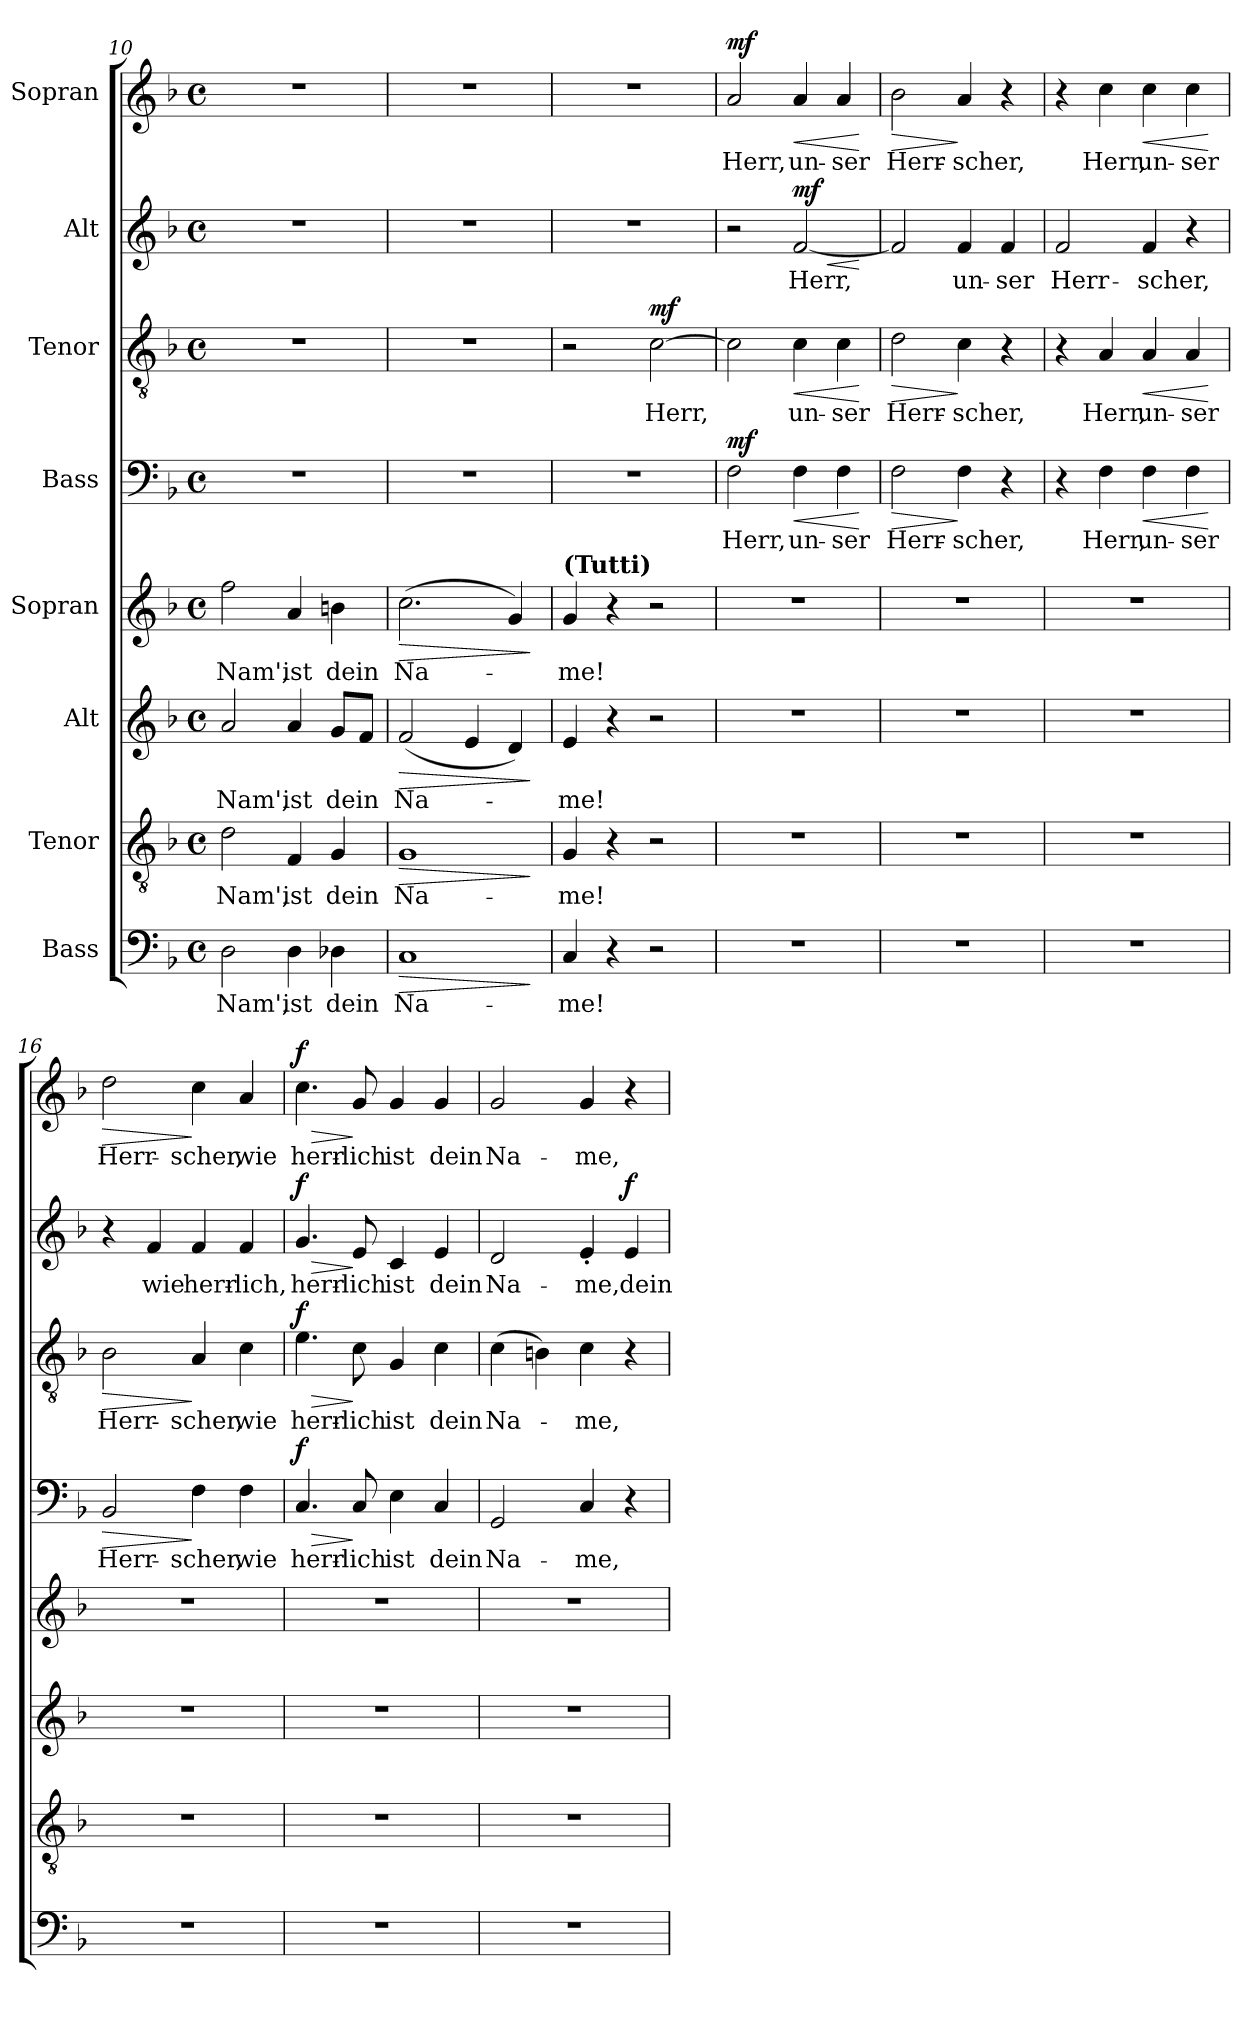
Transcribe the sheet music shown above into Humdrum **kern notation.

**kern	**text	**dynam	**kern	**text	**dynam	**kern	**text	**dynam	**kern	**text	**dynam	**kern	**text	**dynam	**kern	**text	**dynam	**kern	**text	**dynam	**kern	**text	**dynam
*part8	*part8	*part8	*part7	*part7	*part7	*part6	*part6	*part6	*part5	*part5	*part5	*part4	*part4	*part4	*part3	*part3	*part3	*part2	*part2	*part2	*part1	*part1	*part1
*staff8	*staff8	*staff8	*staff7	*staff7	*staff7	*staff6	*staff6	*staff6	*staff5	*staff5	*staff5	*staff4	*staff4	*staff4	*staff3	*staff3	*staff3	*staff2	*staff2	*staff2	*staff1	*staff1	*staff1
*I"Bass	*	*	*I"Tenor	*	*	*I"Alt	*	*	*I"Sopran	*	*	*I"Bass	*	*	*I"Tenor	*	*	*I"Alt	*	*	*I"Sopran	*	*
*clefF4	*	*	*clefGv2	*	*	*clefG2	*	*	*clefG2	*	*	*clefF4	*	*	*clefGv2	*	*	*clefG2	*	*	*clefG2	*	*
*k[b-]	*	*	*k[b-]	*	*	*k[b-]	*	*	*k[b-]	*	*	*k[b-]	*	*	*k[b-]	*	*	*k[b-]	*	*	*k[b-]	*	*
*M4/4	*	*	*M4/4	*	*	*M4/4	*	*	*M4/4	*	*	*M4/4	*	*	*M4/4	*	*	*M4/4	*	*	*M4/4	*	*
*met(c)	*	*	*met(c)	*	*	*met(c)	*	*	*met(c)	*	*	*met(c)	*	*	*met(c)	*	*	*met(c)	*	*	*met(c)	*	*
=10	=10	=10	=10	=10	=10	=10	=10	=10	=10	=10	=10	=10	=10	=10	=10	=10	=10	=10	=10	=10	=10	=10	=10
!	!LO:LY:b	!	!	!LO:LY:b	!	!	!LO:LY:b	!	!	!LO:LY:b	!	!	!	!	!	!	!	!	!	!	!	!	!
2D\	Nam',	.	2d\	Nam',	.	2a/	Nam',	.	2ff\	Nam',	.	1r	.	.	1r	.	.	1r	.	.	1r	.	.
!	!LO:LY:b	!	!	!LO:LY:b	!	!	!LO:LY:b	!	!	!LO:LY:b	!	!	!	!	!	!	!	!	!	!	!	!	!
4D\	ist	.	4F/	ist	.	4a/	ist	.	4a/	ist	.	.	.	.	.	.	.	.	.	.	.	.	.
!	!LO:LY:b	!	!	!LO:LY:b	!	!	!LO:LY:b	!	!	!LO:LY:b	!	!	!	!	!	!	!	!	!	!	!	!	!
4D-X\	dein	.	4G/	dein	.	8g/L	dein	.	4bn\	dein	.	.	.	.	.	.	.	.	.	.	.	.	.
.	.	.	.	.	.	8f/J	.	.	.	.	.	.	.	.	.	.	.	.	.	.	.	.	.
=11	=11	=11	=11	=11	=11	=11	=11	=11	=11	=11	=11	=11	=11	=11	=11	=11	=11	=11	=11	=11	=11	=11	=11
!	!LO:LY:b	!LO:HP:b	!	!LO:LY:b	!LO:HP:b	!	!LO:LY:b	!LO:HP:b	!	!LO:LY:b	!LO:HP:b	!	!	!	!	!	!	!	!	!	!	!	!
1C	Na-	>	1G	Na-	>	(2f/	Na-	>	(2.cc\	Na-	>	1r	.	.	1r	.	.	1r	.	.	1r	.	.
.	.	.	.	.	.	4e/	.	.	.	.	.	.	.	.	.	.	.	.	.	.	.	.	.
.	.	.	.	.	.	4d/)	.	.	4g/)	.	.	.	.	.	.	.	.	.	.	.	.	.	.
.	.	]	.	.	]	.	.	]	.	.	]	.	.	.	.	.	.	.	.	.	.	.	.
!!LO:PB:g=z
=12	=12	=12	=12	=12	=12	=12	=12	=12	=12	=12	=12	=12	=12	=12	=12	=12	=12	=12	=12	=12	=12	=12	=12
!	!	!	!	!	!	!	!	!	!LO:TX:a:B:t=(Tutti)	!	!	!	!	!	!	!	!	!	!	!	!	!	!
!	!LO:LY:b	!	!	!LO:LY:b	!	!	!LO:LY:b	!	!	!LO:LY:b	!	!	!	!	!	!	!	!	!	!	!	!	!
4C/	-me!	.	4G/	-me!	.	4e/	-me!	.	4g/	-me!	.	1r	.	.	2r	.	.	1r	.	.	1r	.	.
4r	.	.	4r	.	.	4r	.	.	4r	.	.	.	.	.	.	.	.	.	.	.	.	.	.
!	!	!	!	!	!	!	!	!	!	!	!	!	!	!	!	!LO:LY:b	!LO:DY:a	!	!	!	!	!	!
2r	.	.	2r	.	.	2r	.	.	2r	.	.	.	.	.	[2c\	Herr,	mf	.	.	.	.	.	.
=13	=13	=13	=13	=13	=13	=13	=13	=13	=13	=13	=13	=13	=13	=13	=13	=13	=13	=13	=13	=13	=13	=13	=13
!	!	!	!	!	!	!	!	!	!	!	!	!	!LO:LY:b	!LO:DY:a	!	!	!	!	!	!	!	!LO:LY:b	!LO:DY:a
1r	.	.	1r	.	.	1r	.	.	1r	.	.	2F\	Herr,	mf	2c\]	.	.	2r	.	.	2a/	Herr,	mf
!	!	!	!	!	!	!	!	!	!	!	!	!	!LO:LY:b	!LO:HP:b	!	!LO:LY:b	!LO:HP:b	!	!LO:LY:b	!LO:HP:b	!	!LO:LY:b	!LO:HP:b
!	!	!	!	!	!	!	!	!	!	!	!	!	!	!	!	!	!	!	!	!LO:DY:n=1:a	!	!	!
.	.	.	.	.	.	.	.	.	.	.	.	4F\	un-	<	4c\	un-	<	[2f/	Herr,	< mf	4a/	un-	<
!	!	!	!	!	!	!	!	!	!	!	!	!	!LO:LY:b	!	!	!LO:LY:b	!	!	!	!	!	!LO:LY:b	!
.	.	.	.	.	.	.	.	.	.	.	.	4F\	-ser	.	4c\	-ser	.	.	.	.	4a/	-ser	.
.	.	.	.	.	.	.	.	.	.	.	.	.	.	[	.	.	[	.	.	[	.	.	[
=14	=14	=14	=14	=14	=14	=14	=14	=14	=14	=14	=14	=14	=14	=14	=14	=14	=14	=14	=14	=14	=14	=14	=14
!	!	!	!	!	!	!	!	!	!	!	!	!	!LO:LY:b	!LO:HP:b	!	!LO:LY:b	!LO:HP:b	!	!	!	!	!LO:LY:b	!LO:HP:b
1r	.	.	1r	.	.	1r	.	.	1r	.	.	2F\	Herr-	>	2d\	Herr-	>	2f/]	.	.	2b-\	Herr-	>
!	!	!	!	!	!	!	!	!	!	!	!	!	!LO:LY:b	!	!	!LO:LY:b	!	!	!LO:LY:b	!	!	!LO:LY:b	!
.	.	.	.	.	.	.	.	.	.	.	.	4F\	-scher,	]	4c\	-scher,	]	4f/	un-	.	4a/	-scher,	]
!	!	!	!	!	!	!	!	!	!	!	!	!	!	!	!	!	!	!	!LO:LY:b	!	!	!	!
.	.	.	.	.	.	.	.	.	.	.	.	4r	.	.	4r	.	.	4f/	-ser	.	4r	.	.
=15	=15	=15	=15	=15	=15	=15	=15	=15	=15	=15	=15	=15	=15	=15	=15	=15	=15	=15	=15	=15	=15	=15	=15
!	!	!	!	!	!	!	!	!	!	!	!	!	!	!	!	!	!	!	!LO:LY:b	!	!	!	!
1r	.	.	1r	.	.	1r	.	.	1r	.	.	4r	.	.	4r	.	.	2f/	Herr-	.	4r	.	.
!	!	!	!	!	!	!	!	!	!	!	!	!	!LO:LY:b	!	!	!LO:LY:b	!	!	!	!	!	!LO:LY:b	!
.	.	.	.	.	.	.	.	.	.	.	.	4F\	Herr,	.	4A/	Herr,	.	.	.	.	4cc\	Herr,	.
!	!	!	!	!	!	!	!	!	!	!	!	!	!LO:LY:b	!LO:HP:b	!	!LO:LY:b	!LO:HP:b	!	!LO:LY:b	!	!	!LO:LY:b	!LO:HP:b
.	.	.	.	.	.	.	.	.	.	.	.	4F\	un-	<	4A/	un-	<	4f/	-scher,	.	4cc\	un-	<
!	!	!	!	!	!	!	!	!	!	!	!	!	!LO:LY:b	!	!	!LO:LY:b	!	!	!	!	!	!LO:LY:b	!
.	.	.	.	.	.	.	.	.	.	.	.	4F\	-ser	.	4A/	-ser	.	4r	.	.	4cc\	-ser	.
.	.	.	.	.	.	.	.	.	.	.	.	.	.	[	.	.	[	.	.	.	.	.	[
=16	=16	=16	=16	=16	=16	=16	=16	=16	=16	=16	=16	=16	=16	=16	=16	=16	=16	=16	=16	=16	=16	=16	=16
!	!	!	!	!	!	!	!	!	!	!	!	!	!LO:LY:b	!LO:HP:b	!	!LO:LY:b	!LO:HP:b	!	!	!	!	!LO:LY:b	!LO:HP:b
1r	.	.	1r	.	.	1r	.	.	1r	.	.	2BB-/	Herr-	>	2B-\	Herr-	>	4r	.	.	2dd\	Herr-	>
!	!	!	!	!	!	!	!	!	!	!	!	!	!	!	!	!	!	!	!LO:LY:b	!	!	!	!
.	.	.	.	.	.	.	.	.	.	.	.	.	.	.	.	.	.	4f/	wie	.	.	.	.
!	!	!	!	!	!	!	!	!	!	!	!	!	!LO:LY:b	!	!	!LO:LY:b	!	!	!LO:LY:b	!	!	!LO:LY:b	!
.	.	.	.	.	.	.	.	.	.	.	.	4F\	-scher,	]	4A/	-scher,	]	4f/	herr-	.	4cc\	-scher,	]
!	!	!	!	!	!	!	!	!	!	!	!	!	!LO:LY:b	!	!	!LO:LY:b	!	!	!LO:LY:b	!	!	!LO:LY:b	!
.	.	.	.	.	.	.	.	.	.	.	.	4F\	wie	.	4c\	wie	.	4f/	-lich,	.	4a/	wie	.
!!LO:LB:g=z
=17	=17	=17	=17	=17	=17	=17	=17	=17	=17	=17	=17	=17	=17	=17	=17	=17	=17	=17	=17	=17	=17	=17	=17
!	!	!	!	!	!	!	!	!	!	!	!	!	!LO:LY:b	!LO:HP:b	!	!LO:LY:b	!LO:HP:b	!	!LO:LY:b	!LO:HP:b	!	!LO:LY:b	!LO:HP:b
!	!	!	!	!	!	!	!	!	!	!	!	!	!	!LO:DY:n=1:a	!	!	!LO:DY:n=1:a	!	!	!LO:DY:n=1:a	!	!	!LO:DY:n=1:a
1r	.	.	1r	.	.	1r	.	.	1r	.	.	4.C/	herr-	> f	4.e\	herr-	> f	4.g/	herr-	> f	4.cc\	herr-	> f
!	!	!	!	!	!	!	!	!	!	!	!	!	!LO:LY:b	!	!	!LO:LY:b	!	!	!LO:LY:b	!	!	!LO:LY:b	!
.	.	.	.	.	.	.	.	.	.	.	.	8C/	-lich	]	8c\	-lich	]	8e/	-lich	]	8g/	-lich	]
!	!	!	!	!	!	!	!	!	!	!	!	!	!LO:LY:b	!	!	!LO:LY:b	!	!	!LO:LY:b	!	!	!LO:LY:b	!
.	.	.	.	.	.	.	.	.	.	.	.	4E\	ist	.	4G/	ist	.	4c/	ist	.	4g/	ist	.
!	!	!	!	!	!	!	!	!	!	!	!	!	!LO:LY:b	!	!	!LO:LY:b	!	!	!LO:LY:b	!	!	!LO:LY:b	!
.	.	.	.	.	.	.	.	.	.	.	.	4C/	dein	.	4c\	dein	.	4e/	dein	.	4g/	dein	.
=18	=18	=18	=18	=18	=18	=18	=18	=18	=18	=18	=18	=18	=18	=18	=18	=18	=18	=18	=18	=18	=18	=18	=18
!	!	!	!	!	!	!	!	!	!	!	!	!	!LO:LY:b	!	!	!LO:LY:b	!	!	!LO:LY:b	!	!	!LO:LY:b	!
1r	.	.	1r	.	.	1r	.	.	1r	.	.	2GG/	Na-	.	(4c\	Na-	.	2d/	Na-	.	2g/	Na-	.
.	.	.	.	.	.	.	.	.	.	.	.	.	.	.	4Bn\)	.	.	.	.	.	.	.	.
!	!	!	!	!	!	!	!	!	!	!	!	!	!LO:LY:b	!	!	!LO:LY:b	!	!	!LO:LY:b	!	!	!LO:LY:b	!
.	.	.	.	.	.	.	.	.	.	.	.	4C/	-me,	.	4c\	-me,	.	4e'/	-me,	.	4g/	-me,	.
!	!	!	!	!	!	!	!	!	!	!	!	!	!	!	!	!	!	!	!LO:LY:b	!LO:DY:a	!	!	!
.	.	.	.	.	.	.	.	.	.	.	.	4r	.	.	4r	.	.	4e/	dein	f	4r	.	.
=	=	=	=	=	=	=	=	=	=	=	=	=	=	=	=	=	=	=	=	=	=	=	=
*-	*-	*-	*-	*-	*-	*-	*-	*-	*-	*-	*-	*-	*-	*-	*-	*-	*-	*-	*-	*-	*-	*-	*-
